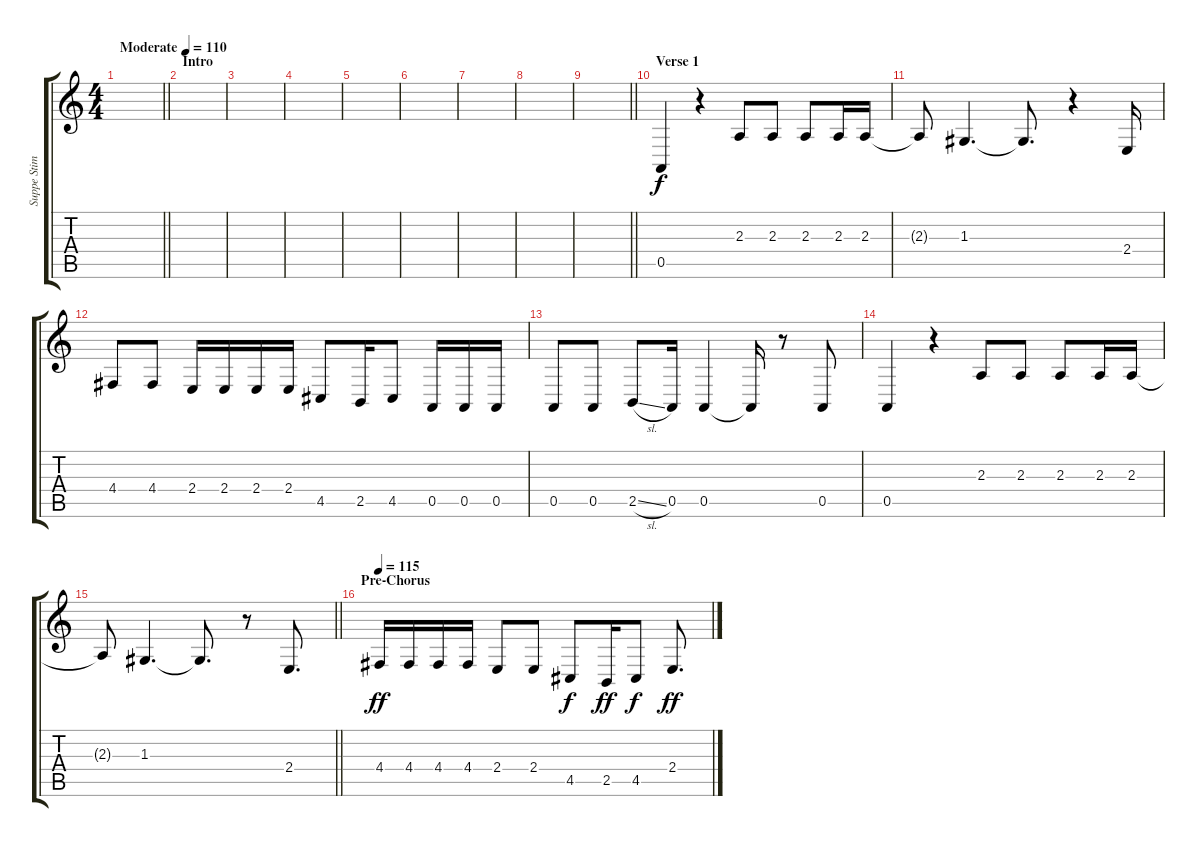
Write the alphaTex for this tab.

\track ("Suppe Stimme" "Suppe Stim") {instrument englishhorn}
\staff {score tabs}
\tuning (E4 B3 G3 D3 A2 E2) {hide}
\ts (4 4)
\tempo (110 "Moderate")
\clef g2
\barLineRight lightlight
\ks c
|
\section ("" "Intro")
|
|
|
|
|
|
|
\barLineRight lightlight
|
\section ("" "Verse 1")
0.5.4 r.4 2.3.8 2.3.8 2.3.8 2.3.16 2.3.16 |
2.3{t}.8 1.3.4{d} 1.3{t}.8{d} r.4 2.4.16 |
4.4.8 4.4.8 2.4.16 2.4.16 2.4.16 2.4.16 4.5.8 2.5.16 4.5.8 0.5.16 0.5.16 0.5.16 |
0.5.8 0.5.8 2.5{sl}.8 0.5.16 0.5.4 0.5{t}.16 r.8 0.5.8 |
0.5.4 r.4 2.3.8 2.3.8 2.3.8 2.3.16 2.3.16 |
\barLineRight lightlight
2.3{t}.8 1.3.4{d} 1.3{t}.8{d} r.8 2.4.8{d} |
\section ("" "Pre-Chorus")
\tempo 115
4.4.16{dy ff} 4.4.16 4.4.16 4.4.16 2.4.8 2.4.8 4.5.8{dy f} 2.5.16{dy ff} 4.5.8{dy f} 2.4.8{d dy ff}
